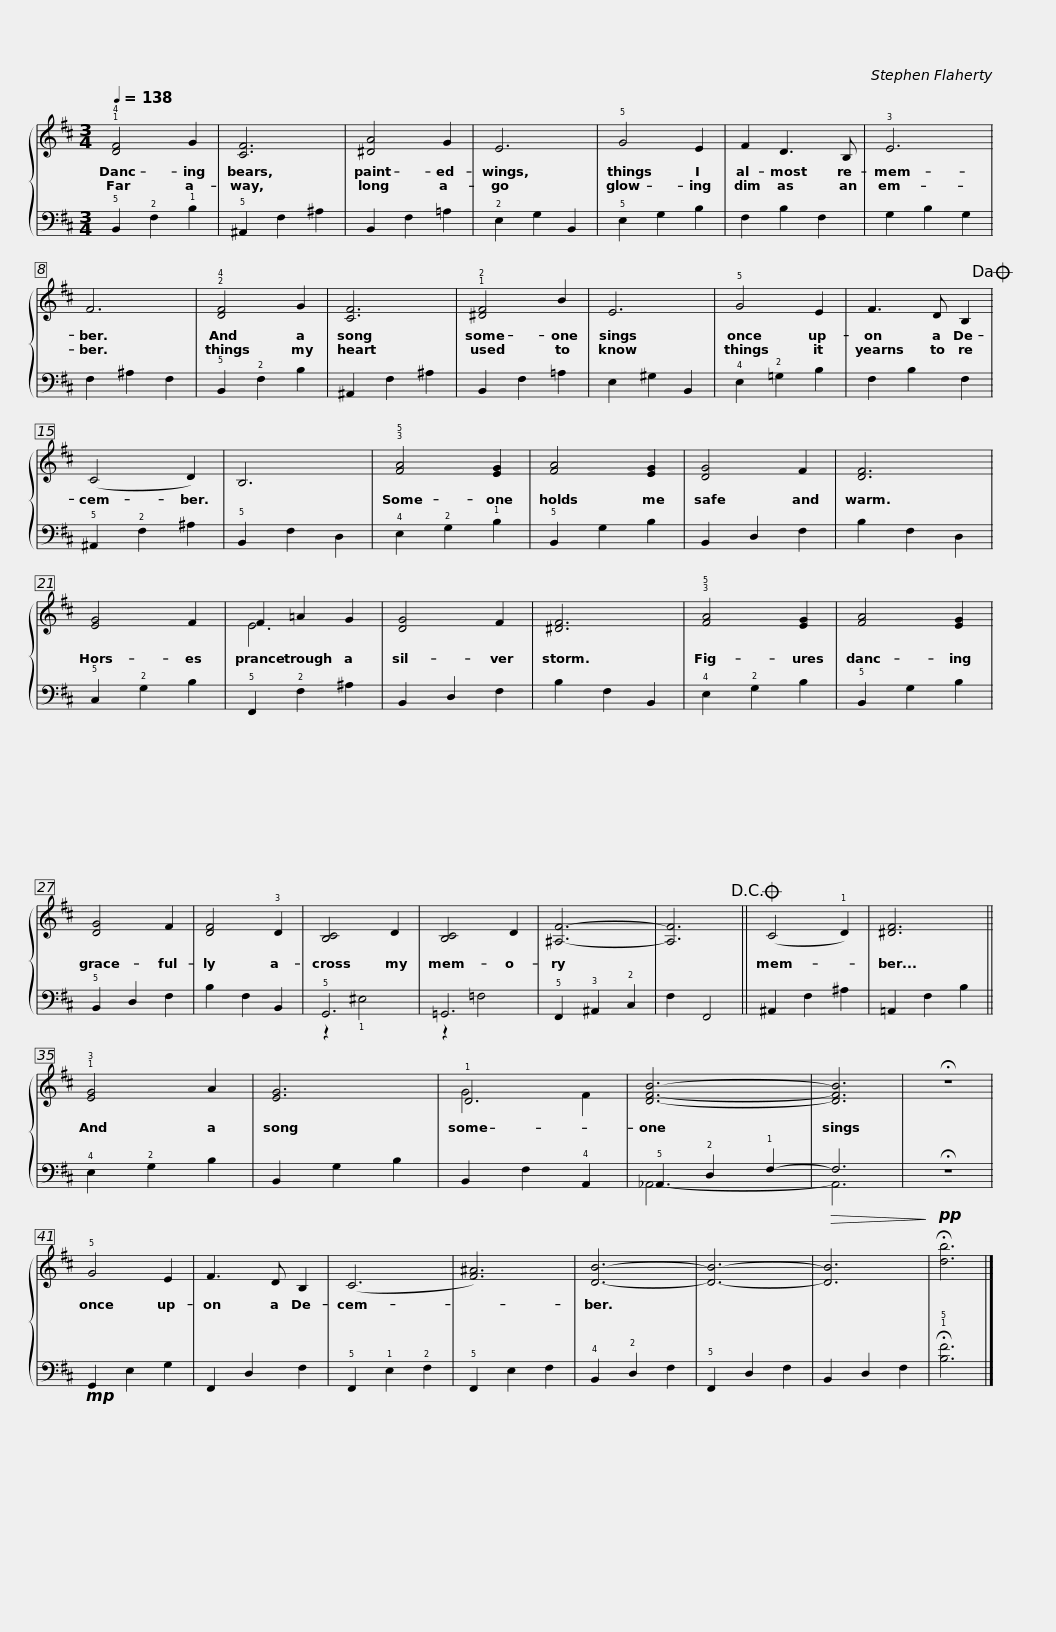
X:1
%%score { ( 1 3 ) | ( 2 4 ) }
L:1/8
Q:1/4=138
M:3/4
I:linebreak $
K:D
V:1 treble
V:3 treble
V:2 bass
V:4 bass
V:1
 !1!!4![DF]4 G2 | [CF]6 | [^DA]4 G2 | E6 |$ !5!G4 E2 | %5
 F2 D3 B, | !3!E6 | F6 |$ !2!!4![DF]4 G2 | [CF]6 | %10
 !1!!2![^DF]4 B2 | E6 |$ !5!G4 E2 | F3 D B,2!dacoda! | (C4 D2) | %15
 B,6 |$ !3!!5![FA]4 [EG]2 | [FA]4 [EG]2 | [DG]4 F2 | [DF]6 |$ %20
 [EG]4 F2 | F2 !courtesy!=A2 G2 | [DG]4 F2 | [^DF]6 |$ !3!!5![FA]4 [EG]2 | %25
 [FA]4 [EG]2 | [DG]4 F2 | [DF]4 !3!D2 |$ [B,C]4 D2 | [B,C]4 D2 | %30
 [^A,F]6- | [A,F]6!D.C.! ||$O (C4 !1!D2) | [^DF]6 || !1!!3![EG]4 A2 | %35
 [EG]6 |$ !1!D6 | [DFB]6- | [DFB]6 | !fermata!z6 |$ %40
 !5!G4 E2 | F3 D B,2 | (C6 | [F^A]6) |$ [DB]6- | %45
 [DB]6- |!>(! [DB]6!>)! |!pp! !fermata![db]6 |] %48
V:2
 !5!B,,2 !2!F,2 !1!B,2 | !5!^A,,2 F,2 ^A,2 | B,,2 F,2 !courtesy!=A,2 | !2!E,2 G,2 B,,2 |$ !5!E,2 G,2 B,2 | %5
 F,2 B,2 F,2 | G,2 B,2 G,2 | F,2 ^A,2 F,2 |$ !5!B,,2 !2!F,2 B,2 | ^A,,2 F,2 ^A,2 | %10
 B,,2 F,2 !courtesy!=A,2 | E,2 ^G,2 B,,2 |$ !4!E,2 !2!!courtesy!=G,2 B,2 | F,2 B,2 F,2 | !5!^A,,2 !2!F,2 ^A,2 | %15
 !5!B,,2 F,2 D,2 |$ !4!E,2 !2!G,2 !1!B,2 | !5!B,,2 G,2 B,2 | B,,2 D,2 F,2 | B,2 F,2 D,2 |$ %20
 !5!C,2 !2!G,2 B,2 | !5!F,,2 !2!F,2 ^A,2 | B,,2 D,2 F,2 | B,2 F,2 B,,2 |$ !4!E,2 !2!G,2 B,2 | %25
 !5!B,,2 G,2 B,2 | !5!B,,2 D,2 F,2 | B,2 F,2 B,,2 |$ !5!G,,6 | !courtesy!=G,,6 | %30
 !5!F,,2 !3!^A,,2 !2!C,2 | F,2 F,,4 ||$ ^A,,2 F,2 ^A,2 | !courtesy!=A,,2 F,2 B,2 || !4!E,2 !2!G,2 B,2 | %35
 B,,2 G,2 B,2 |$ B,,2 F,2 !4!A,,2 | !5!_A,,2 !2!D,2 !1!F,2- | F,6 | !fermata!z6 |$ %40
!mp! G,,2 E,2 G,2 | F,,2 D,2 F,2 | !5!F,,2 !1!E,2 !2!F,2 | !5!F,,2 E,2 F,2 |$ !4!B,,2 !2!D,2 F,2 | %45
 !5!F,,2 D,2 F,2 | B,,2 D,2 F,2 | !fermata!!1!!5![B,F]6 |] %48
V:3
 x6 | x6 | x6 | x6 |$ x6 | %5
 x6 | x6 | x6 |$ x6 | x6 | %10
 x6 | x6 |$ x6 | x6 | x6 | %15
 x6 |$ x6 | x6 | x6 | x6 |$ %20
 x6 | E6 | x6 | x6 |$ x6 | %25
 x6 | x6 | x6 |$ x6 | x6 | %30
 x6 | x6 ||$ x6 | x6 || x6 | %35
 x6 |$ G4 F2 | x6 | x6 | x6 |$ %40
 x6 | x6 | x6 | x6 |$ x6 | %45
 x6 | x6 | x6 |] %48
V:4
 x6 | x6 | x6 | x6 |$ x6 | %5
 x6 | x6 | x6 |$ x6 | x6 | %10
 x6 | x6 |$ x6 | x6 | x6 | %15
 x6 |$ x6 | x6 | x6 | x6 |$ %20
 x6 | x6 | x6 | x6 |$ x6 | %25
 x6 | x6 | x6 |$ z2 !1!^E,4 | z2 =F,4 | %30
 x6 | x6 ||$ x6 | x6 || x6 | %35
 x6 |$ x6 | _A,,6- | A,,6 | x6 |$ %40
 x6 | x6 | x6 | x6 |$ x6 | %45
 x6 | x6 | x6 |] %48
